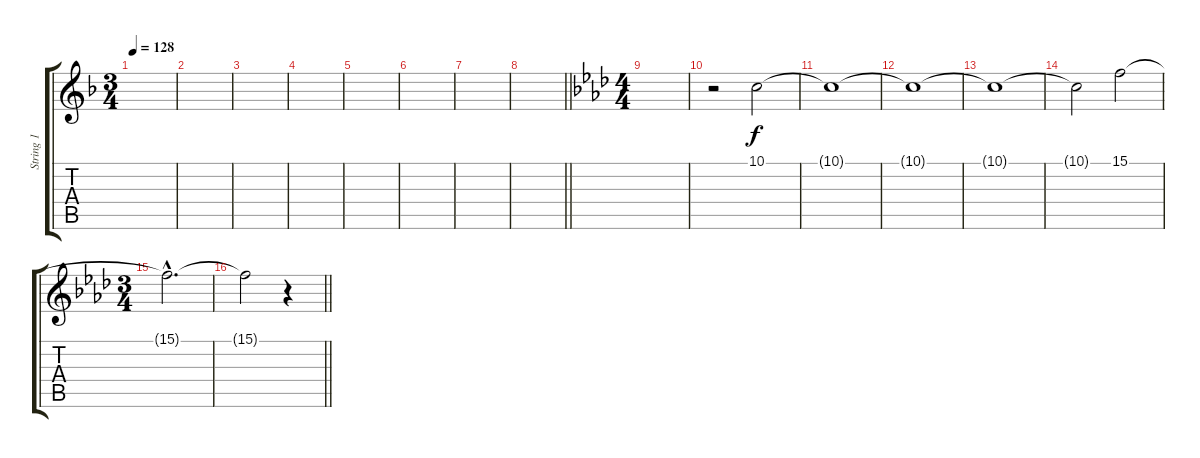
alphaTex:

\track ("String 1" "String 1") {instrument stringensemble1}
\staff {score tabs}
\tuning (D4 A3 F3 C3 G2 D2) {hide}
\ts (3 4)
\tempo 128
\clef g2
\ks dminor
|
|
|
|
|
|
|
\barLineRight lightlight
|
\ts (4 4)
\ks fminor
|
r.2 10.1.2 |
10.1{t}.1 |
10.1{t}.1 |
10.1{t}.1 |
10.1{t}.2 15.1.2 |
\ts (3 4)
15.1{hac t}.2{d} |
\barLineRight lightlight
15.1{t}.2 r.4
